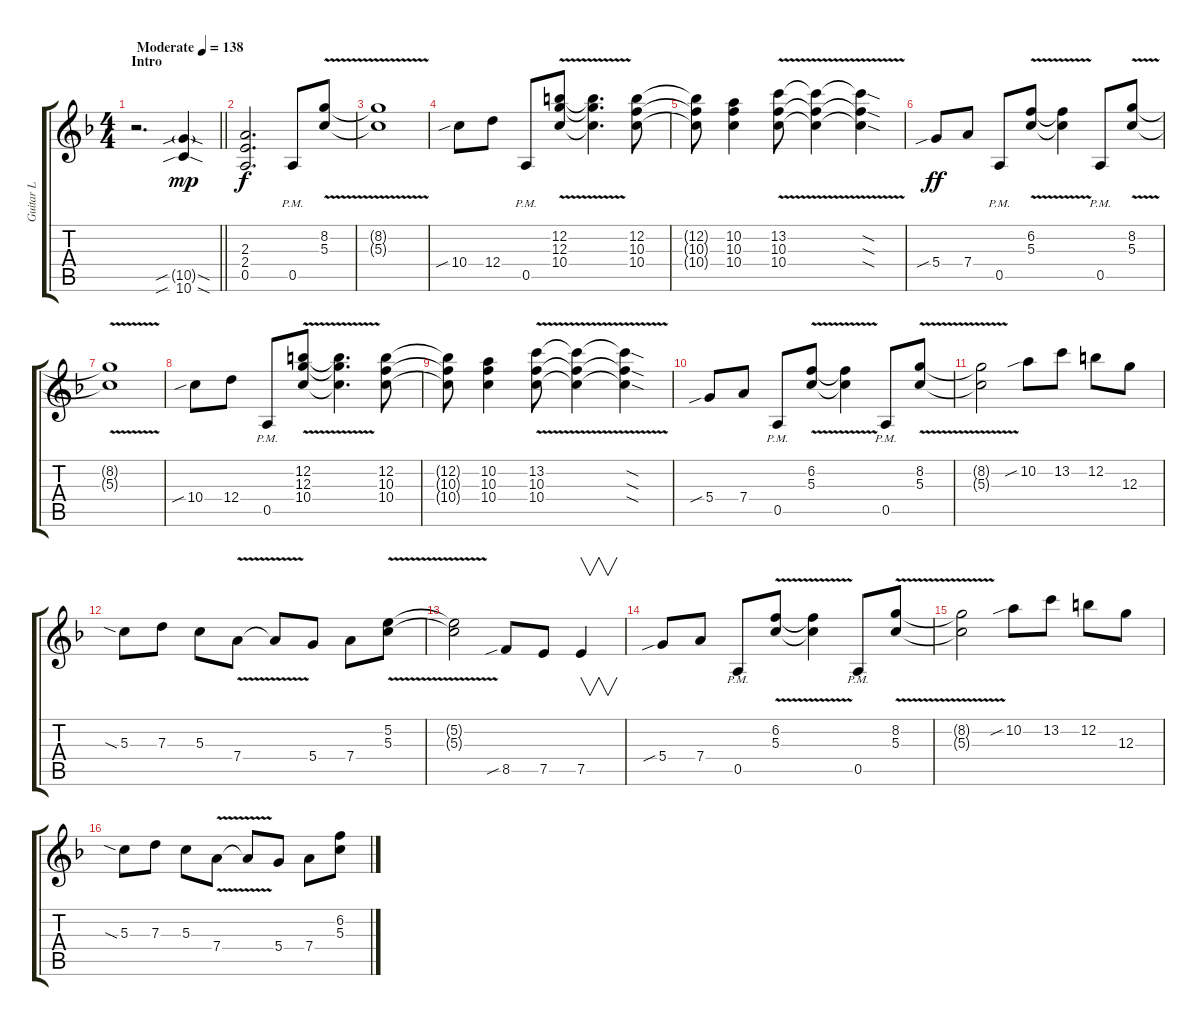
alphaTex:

\track ("Guitar L" "Guitar L") {instrument overdrivenguitar}
\staff {score tabs}
\tuning (E4 B3 G3 D3 A2 D2) {hide}
\ts (4 4)
\section ("" "Intro")
\tempo (138 "Moderate")
\clef g2
\barLineRight lightlight
\ks f
r.2{d dy mp instrument overdrivenguitar} (10.5{sib sod g} 10.6{sib sod}).4 |
(2.3 2.4 0.5).2{d dy f} 0.5{pm}.8 (8.2{v} 5.3{v}).8 |
(8.2{v t} 5.3{v t}).1 |
10.4{sib}.8 12.4.8 0.5{pm}.8 (12.2{v} 12.3{v} 10.4{v}).8 (12.2{v t} 12.3{v t} 10.4{v t}).4{d} (12.2 10.3 10.4).8 |
(12.2{t} 10.3{t} 10.4{t}).8 (10.2 10.3 10.4).4 (13.2{v} 10.3{v} 10.4{v}).8 (13.2{v t} 10.3{v t} 10.4{v t}).4 (13.2{sod t} 10.3{sod t} 10.4{sod t}).4 |
5.4{sib}.8{dy ff} 7.4.8 0.5{pm}.8 (6.2{v} 5.3{v}).8 (6.2{v t} 5.3{v t}).4 0.5{pm}.8 (8.2{v} 5.3{v}).8 |
(8.2{v t} 5.3{v t}).1 |
10.4{sib}.8 12.4.8 0.5{pm}.8 (12.2{v} 12.3{v} 10.4{v}).8 (12.2{v t} 12.3{v t} 10.4{v t}).4{d} (12.2 10.3 10.4).8 |
(12.2{t} 10.3{t} 10.4{t}).8 (10.2 10.3 10.4).4 (13.2{v} 10.3{v} 10.4{v}).8 (13.2{v t} 10.3{v t} 10.4{v t}).4 (13.2{sod t} 10.3{sod t} 10.4{sod t}).4 |
5.4{sib}.8 7.4.8 0.5{pm}.8 (6.2{v} 5.3{v}).8 (6.2{v t} 5.3{v t}).4 0.5{pm}.8 (8.2{v} 5.3{v}).8 |
(8.2{v t} 5.3{v t}).2 10.2{sib}.8 13.2.8 12.2.8 12.3.8 |
5.3{sia}.8 7.3.8 5.3.8 7.4{v}.8 7.4{v t}.8 5.4.8 7.4.8 (5.2{v} 5.3{v}).8 |
(5.2{v t} 5.3{v t}).2 8.5{sib}.8 7.5.8 7.5.4{v} |
5.4{sib}.8 7.4.8 0.5{pm}.8 (6.2{v} 5.3{v}).8 (6.2{v t} 5.3{v t}).4 0.5{pm}.8 (8.2{v} 5.3{v}).8 |
(8.2{v t} 5.3{v t}).2 10.2{sib}.8 13.2.8 12.2.8 12.3.8 |
5.3{sia}.8 7.3.8 5.3.8 7.4{v}.8 7.4{v t}.8 5.4.8 7.4.8 (6.2 5.3).8
